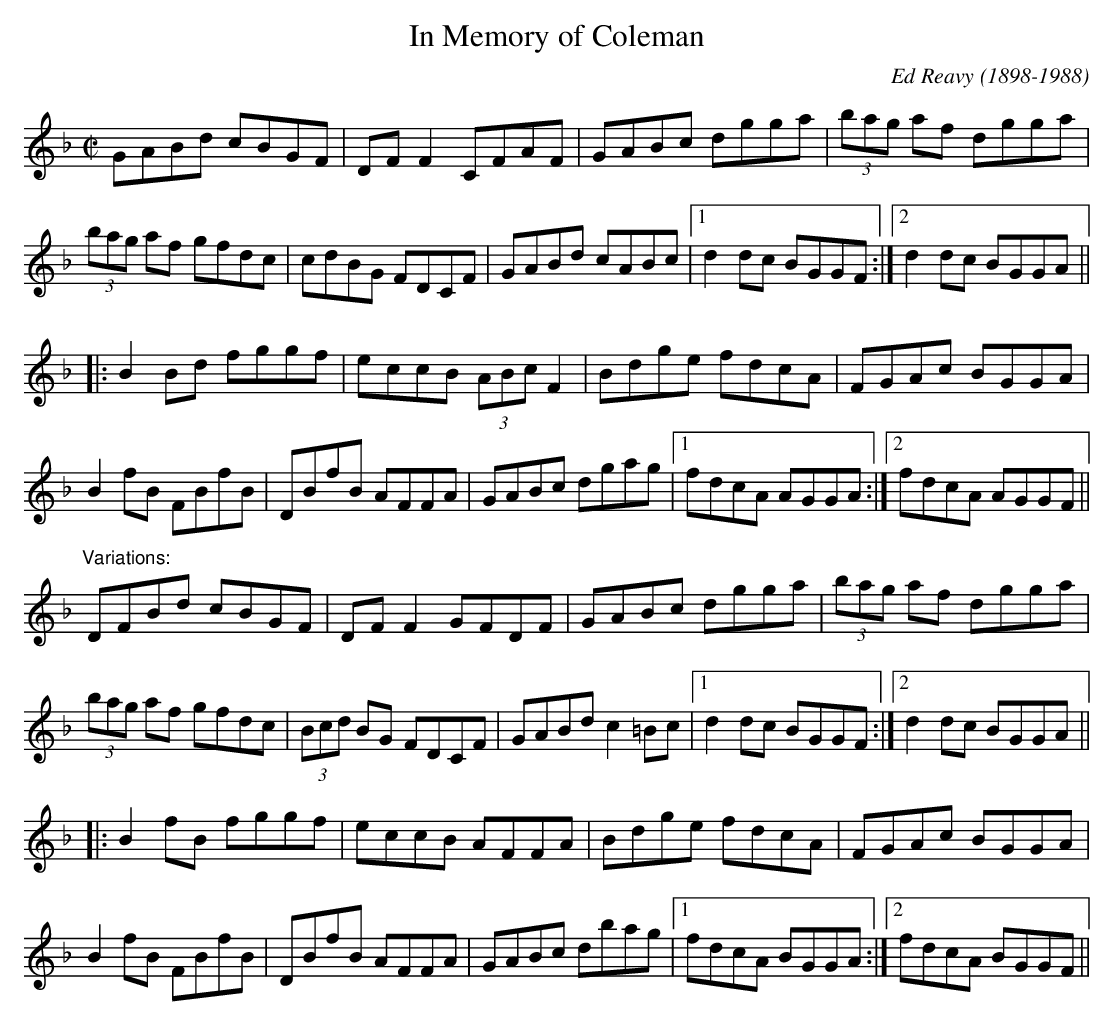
X:1
T:In Memory of Coleman
C:Ed Reavy (1898-1988)
M:C|
K:Gdor
GABd cBGF|DFF2 CFAF|GABc dgga|(3bag af dgga|
(3bag af gfdc|cdBG FDCF|GABd cABc|1 d2dc BGGF:|2 d2dc BGGA||
|:B2Bd fggf|eccB (3ABc F2|Bdge fdcA|FGAc BGGA|
B2fB FBfB|DBfB AFFA|GABc dgag|1 fdcA AGGA:|2 fdcA AGGF||
"Variations:"
DFBd cBGF|DFF2 GFDF|GABc dgga|(3bag af dgga|
(3bag af gfdc|(3Bcd BG FDCF|GABd c2=Bc|1 d2dc BGGF:|2 d2dc BGGA||
|:B2fB fggf|eccB AFFA|Bdge fdcA|FGAc BGGA|
B2fB FBfB|DBfB AFFA|GABc dbag|1 fdcA BGGA:|2 fdcA BGGF||
